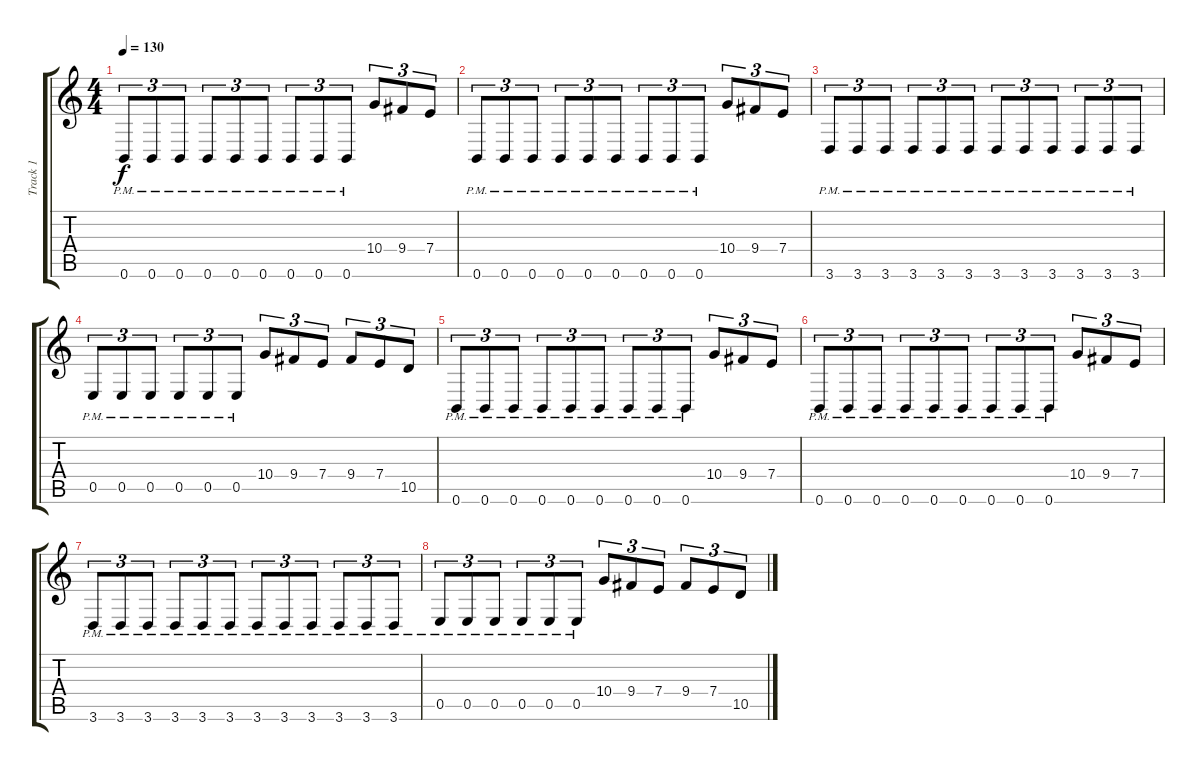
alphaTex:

\track ("Track 1" "Track 1") {instrument distortionguitar}
\staff {score tabs}
\tuning (B3 Gb3 D3 A2 E2 B1) {hide}
\ts (4 4)
\tempo 130
\clef g2
\ks c
0.6{pm}.8{tu (3 2) dy f} 0.6{pm}.8{tu (3 2)} 0.6{pm}.8{tu (3 2)} 0.6{pm}.8{tu (3 2)} 0.6{pm}.8{tu (3 2)} 0.6{pm}.8{tu (3 2)} 0.6{pm}.8{tu (3 2)} 0.6{pm}.8{tu (3 2)} 0.6{pm}.8{tu (3 2)} 10.4.8{tu (3 2)} 9.4.8{tu (3 2)} 7.4.8{tu (3 2)} |
0.6{pm}.8{tu (3 2)} 0.6{pm}.8{tu (3 2)} 0.6{pm}.8{tu (3 2)} 0.6{pm}.8{tu (3 2)} 0.6{pm}.8{tu (3 2)} 0.6{pm}.8{tu (3 2)} 0.6{pm}.8{tu (3 2)} 0.6{pm}.8{tu (3 2)} 0.6{pm}.8{tu (3 2)} 10.4.8{tu (3 2)} 9.4.8{tu (3 2)} 7.4.8{tu (3 2)} |
3.6{pm}.8{tu (3 2)} 3.6{pm}.8{tu (3 2)} 3.6{pm}.8{tu (3 2)} 3.6{pm}.8{tu (3 2)} 3.6{pm}.8{tu (3 2)} 3.6{pm}.8{tu (3 2)} 3.6{pm}.8{tu (3 2)} 3.6{pm}.8{tu (3 2)} 3.6{pm}.8{tu (3 2)} 3.6{pm}.8{tu (3 2)} 3.6{pm}.8{tu (3 2)} 3.6{pm}.8{tu (3 2)} |
0.5{pm}.8{tu (3 2)} 0.5{pm}.8{tu (3 2)} 0.5{pm}.8{tu (3 2)} 0.5{pm}.8{tu (3 2)} 0.5{pm}.8{tu (3 2)} 0.5{pm}.8{tu (3 2)} 10.4.8{tu (3 2)} 9.4.8{tu (3 2)} 7.4.8{tu (3 2)} 9.4.8{tu (3 2)} 7.4.8{tu (3 2)} 10.5.8{tu (3 2)} |
0.6{pm}.8{tu (3 2)} 0.6{pm}.8{tu (3 2)} 0.6{pm}.8{tu (3 2)} 0.6{pm}.8{tu (3 2)} 0.6{pm}.8{tu (3 2)} 0.6{pm}.8{tu (3 2)} 0.6{pm}.8{tu (3 2)} 0.6{pm}.8{tu (3 2)} 0.6{pm}.8{tu (3 2)} 10.4.8{tu (3 2)} 9.4.8{tu (3 2)} 7.4.8{tu (3 2)} |
0.6{pm}.8{tu (3 2)} 0.6{pm}.8{tu (3 2)} 0.6{pm}.8{tu (3 2)} 0.6{pm}.8{tu (3 2)} 0.6{pm}.8{tu (3 2)} 0.6{pm}.8{tu (3 2)} 0.6{pm}.8{tu (3 2)} 0.6{pm}.8{tu (3 2)} 0.6{pm}.8{tu (3 2)} 10.4.8{tu (3 2)} 9.4.8{tu (3 2)} 7.4.8{tu (3 2)} |
3.6{pm}.8{tu (3 2)} 3.6{pm}.8{tu (3 2)} 3.6{pm}.8{tu (3 2)} 3.6{pm}.8{tu (3 2)} 3.6{pm}.8{tu (3 2)} 3.6{pm}.8{tu (3 2)} 3.6{pm}.8{tu (3 2)} 3.6{pm}.8{tu (3 2)} 3.6{pm}.8{tu (3 2)} 3.6{pm}.8{tu (3 2)} 3.6{pm}.8{tu (3 2)} 3.6{pm}.8{tu (3 2)} |
0.5{pm}.8{tu (3 2)} 0.5{pm}.8{tu (3 2)} 0.5{pm}.8{tu (3 2)} 0.5{pm}.8{tu (3 2)} 0.5{pm}.8{tu (3 2)} 0.5{pm}.8{tu (3 2)} 10.4.8{tu (3 2)} 9.4.8{tu (3 2)} 7.4.8{tu (3 2)} 9.4.8{tu (3 2)} 7.4.8{tu (3 2)} 10.5.8{tu (3 2)}
